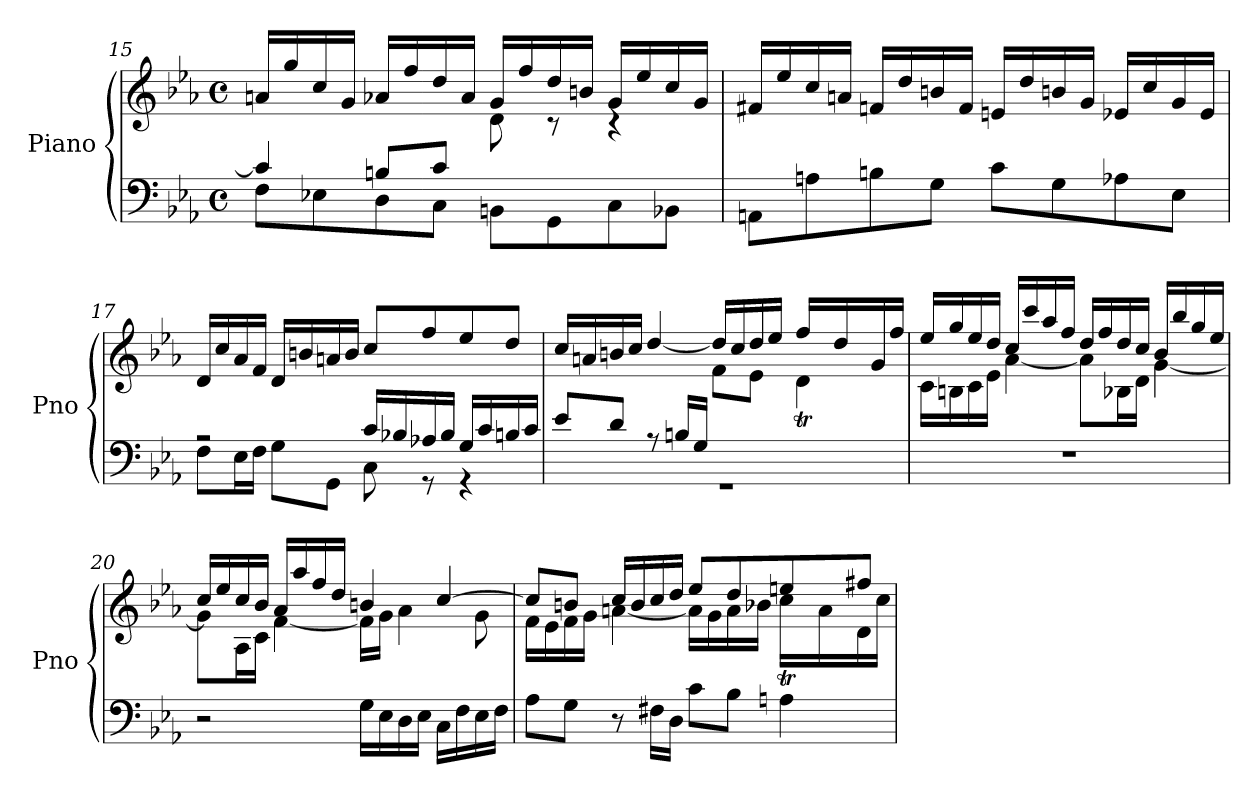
**kern	**kern
*part1	*part1
*staff2	*staff1
*I"Piano	*
*I'Pno	*
*clefF4	*clefG2
*k[b-e-a-]	*k[b-e-a-]
*E-:	*E-:
*M4/4	*M4/4
*met(c)	*met(c)
=15	=15
*^	*^
4c/]	8F\L	16an/LL	2ryy
.	.	16gg/	.
.	8E-X\	16cc/	.
.	.	16g/JJ	.
8Bn/L	8D\	16a-X/LL	.
.	.	16ff/	.
8c/J	8C\J	16dd/	.
.	.	16a-/JJ	.
8BBn\L	2ryy	16g/LL	8d\
.	.	16ff/	.
8GG\	.	16dd/	8rc
.	.	16bn/JJ	.
8C\	.	16g/LL	4rc
.	.	16ee-/	.
8BB-X\J	.	16cc/	.
.	.	16g/JJ	.
*v	*v	*	*
*	*v	*v
!!LO:PB:g=z
=16	=16
8AAn\L	16f#X/LL
.	16ee-/
8An\	16cc/
.	16an/JJ
8Bn\	16fn/LL
.	16dd/
8G\J	16bn/
.	16f/JJ
8c\L	16en/LL
.	16dd/
8G\	16bn/
.	16g/JJ
8A-X\	16e-X/LL
.	16cc/
8E-\J	16g/
.	16e-/JJ
=17	=17
*^	*
2rA	8F\L	16d/LL
.	.	16cc/
.	16E-\L	16a-/
.	16F\JJ	16f/JJ
.	8G\L	16d/LL
.	.	16bn/
.	8GG\J	16an/
.	.	16b/JJ
16c/LL	8C\	8cc/L
16B-X/	.	.
16A-X/	8rGG	8ff/
16B-/JJ	.	.
16G/LL	4rGG	8ee-/
16c/	.	.
16Bn/	.	8dd/J
16c/JJ	.	.
=18	=18	=18
*	*	*^
*	*	*	*^
1rGG	8e-/L	16cc/LL	2ryy	2.ryy
.	.	16an/	.	.
.	8d/J	16bn/	.	.
.	.	16cc/JJ	.	.
.	8rA	[4dd/	.	.
.	16Bn/LL	.	.	.
.	16G/JJ	.	.	.
.	2ryy	16dd/LL]	8f\L	.
.	.	16cc/	.	.
.	.	16dd/	8e-\J	.
.	.	16ee-/JJ	.	.
.	.	16ff/LL	4dt\	32e-yy
.	.	.	.	32dyy
.	.	16dd/	.	32e-yy
.	.	.	.	[32dyy
.	.	16g/	.	8dyy]
.	.	16ff/JJ	.	.
*v	*v	*	*	*
*	*	*v	*v
!!LO:LB:g=z
=19	=19	=19
1r	16ee-/LL	16c\LL
.	16gg/	16Bn\
.	16ee-/	16c\
.	16dd/JJ	16e-\JJ
.	16cc/LL	[4a-\
.	16ccc/	.
.	16aa-/	.
.	16ff/JJ	.
.	16dd/LL	8a-\L]
.	16ff/	.
.	16dd/	16B-X\L
.	16cc/JJ	16d\JJ
.	16b-/LL	[4g\
.	16bb-/	.
.	16gg/	.
.	16ee-/JJ	.
=20	=20	=20
2r	16cc/LL	8g\L]
.	16ee-/	.
.	16cc/	16A-\L
.	16b-/JJ	16c\JJ
.	16a-/LL	[4f\
.	16aa-/	.
.	16ff/	.
.	16dd/JJ	.
16G\LL	4bn/	16f\LL]
16E-\	.	16g\JJ
16D\	.	4a-\
16E-\JJ	.	.
16C\LL	[4cc/	.
16F\	.	.
16E-\	.	8g\
16F\JJ	.	.
=21	=21	=21
*^	*	*
8A-\L	2.ryy	8cc/L]	16f\LL
.	.	.	16e-\
8G\J	.	8bn/J	16f\
.	.	.	16g\JJ
8r	.	16cc/LL	[4an\
.	.	16b/	.
16F#X\LL	.	16cc/	.
16D\JJ	.	16dd/JJ	.
8c\L	.	8ee-/L	16a\LL]
.	.	.	16g\
8B-\J	.	8dd/	16a\
.	.	.	16b-X\JJ
4Ant\	32B-yy	8een/	16cc\LL
.	32Ayy	.	.
.	32B-yy	.	16a\
.	[32Ayy	.	.
.	8Ayy]	8ff#X/J	16d\
.	.	.	16cc\JJ
*v	*v	*	*
*	*v	*v
=	=
*-	*-
